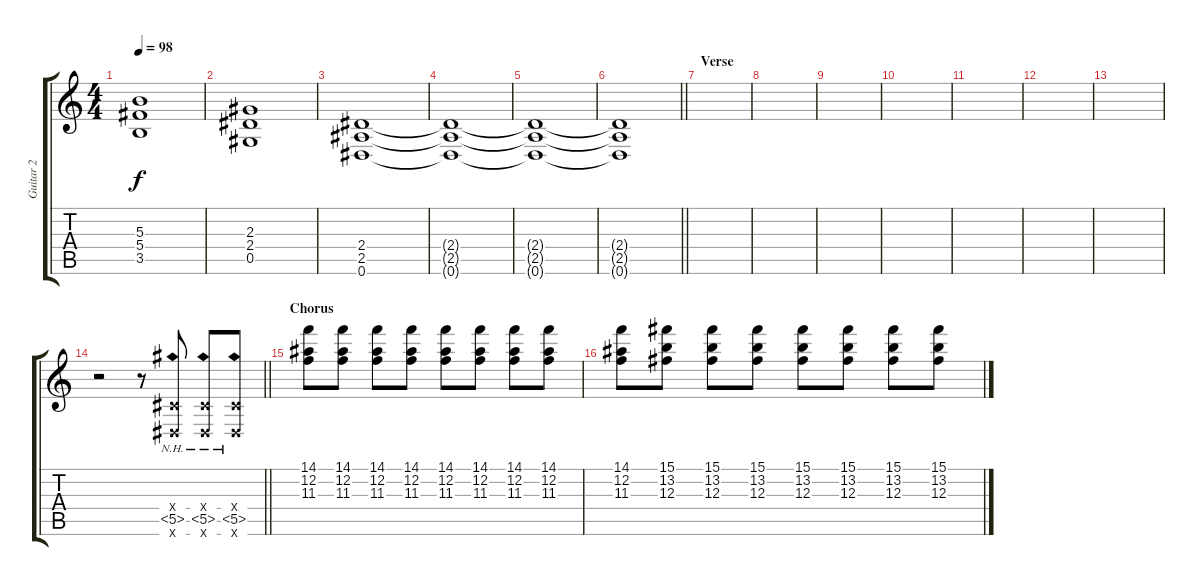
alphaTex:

\track ("Guitar 2" "Guitar 2") {instrument overdrivenguitar}
\staff {score tabs}
\tuning (Eb4 Bb3 Gb3 Db3 Ab2 Eb2) {hide}
\ts (4 4)
\tempo 98
\clef g2
\ks c
(5.3 5.4 3.5).1{dy f volume 11 instrument overdrivenguitar} |
(2.3 2.4 0.5).1 |
(2.4 2.5 0.6).1 |
(2.4{t} 2.5{t} 0.6{t}).1 |
(2.4{t} 2.5{t} 0.6{t}).1 |
\barLineRight lightlight
(2.4{t} 2.5{t} 0.6{t}).1 |
\section ("" "Verse")
|
|
|
|
|
|
|
\barLineRight lightlight
r.2 r.8 (0.4{x} 5.5{nh} 0.6{x}).8 (0.4{x} 5.5{nh} 0.6{x}).8 (0.4{x} 5.5{nh} 0.6{x}).8 |
\section ("" "Chorus")
(14.1 12.2 11.3).8 (14.1 12.2 11.3).8 (14.1 12.2 11.3).8 (14.1 12.2 11.3).8 (14.1 12.2 11.3).8 (14.1 12.2 11.3).8 (14.1 12.2 11.3).8 (14.1 12.2 11.3).8 |
(14.1 12.2 11.3).8 (15.1 13.2 12.3).8 (15.1 13.2 12.3).8 (15.1 13.2 12.3).8 (15.1 13.2 12.3).8 (15.1 13.2 12.3).8 (15.1 13.2 12.3).8 (15.1 13.2 12.3).8
